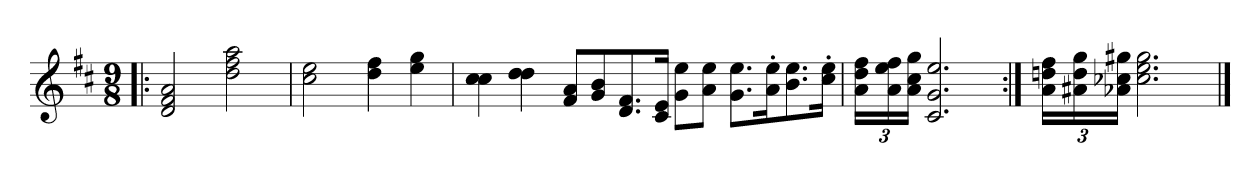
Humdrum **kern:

**kern
*part1
*staff1
*clefG2
*k[f#c#]
*D:
*M9/8
=1!|:
2d/ 2f#/ 2a/
2dd\ 2ff#\ 2aa\
=2
2cc#\ 2ee\
4dd\ 4ff#\
4ee\ 4gg\
=3
4cc#\ 4cc#\
4dd\ 4dd\
8f#/ 8a/L
8g/ 8b/
8.d/ 8.f#/
16c#/ 16e/Jk
8g\ 8ee\L
8a\ 8ee\J
8.g\ 8.ee\L
16a\' 16ee\'K
8.b\ 8.ee\
16cc#\' 16ee\'Jk
=4
*Xbrackettup
24a\ 24dd\ 24ff#\LL
24a\ 24ee\ 24ff#\
24a\ 24cc#\ 24gg\JJ
2.c#/ 2.g/ 2.ee/
=5:|!
24a\ 24ddn\ 24ff#\LL
24a#X\ 24dd\ 24gg\
24a-X\ 24cc-X\ 24gg#X\JJ
2.cc-\ 2.ee\ 2.gg#\
==
*-
